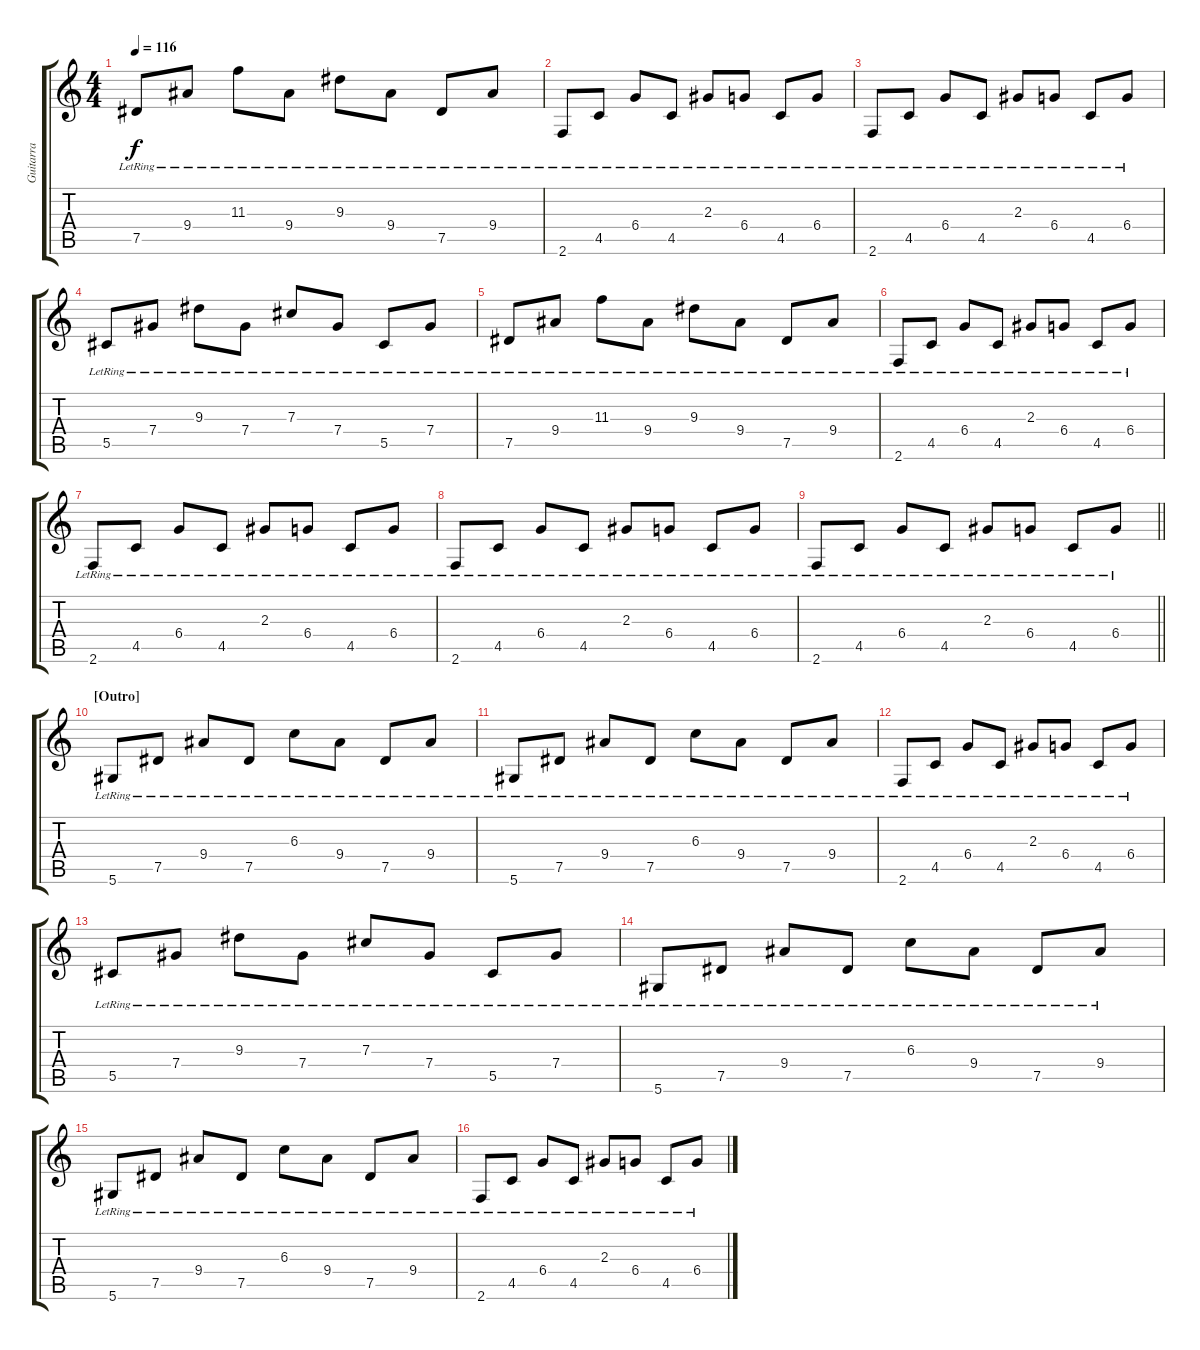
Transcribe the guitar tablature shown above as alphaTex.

\track ("Guitarra" "Guitarra") {instrument electricguitarjazz}
\staff {score tabs}
\tuning (Eb4 Bb3 Gb3 Db3 Ab2 Eb2) {hide}
\ts (4 4)
\tempo 116
\clef g2
\ks c
7.5{lr}.8{dy f} 9.4{lr}.8 11.3{lr}.8 9.4{lr}.8 9.3{lr}.8 9.4{lr}.8 7.5{lr}.8 9.4{lr}.8 |
2.6{lr}.8 4.5{lr}.8 6.4{lr}.8 4.5{lr}.8 2.3{lr}.8 6.4{lr}.8 4.5{lr}.8 6.4{lr}.8 |
2.6{lr}.8 4.5{lr}.8 6.4{lr}.8 4.5{lr}.8 2.3{lr}.8 6.4{lr}.8 4.5{lr}.8 6.4{lr}.8 |
5.5{lr}.8 7.4{lr}.8 9.3{lr}.8 7.4{lr}.8 7.3{lr}.8 7.4{lr}.8 5.5{lr}.8 7.4{lr}.8 |
7.5{lr}.8 9.4{lr}.8 11.3{lr}.8 9.4{lr}.8 9.3{lr}.8 9.4{lr}.8 7.5{lr}.8 9.4{lr}.8 |
2.6{lr}.8 4.5{lr}.8 6.4{lr}.8 4.5{lr}.8 2.3{lr}.8 6.4{lr}.8 4.5{lr}.8 6.4{lr}.8 |
2.6{lr}.8 4.5{lr}.8 6.4{lr}.8 4.5{lr}.8 2.3{lr}.8 6.4{lr}.8 4.5{lr}.8 6.4{lr}.8 |
2.6{lr}.8 4.5{lr}.8 6.4{lr}.8 4.5{lr}.8 2.3{lr}.8 6.4{lr}.8 4.5{lr}.8 6.4{lr}.8 |
\barLineRight lightlight
2.6{lr}.8 4.5{lr}.8 6.4{lr}.8 4.5{lr}.8 2.3{lr}.8 6.4{lr}.8 4.5{lr}.8 6.4{lr}.8 |
\section ("" "[Outro]")
5.6{lr}.8 7.5{lr}.8 9.4{lr}.8 7.5{lr}.8 6.3{lr}.8 9.4{lr}.8 7.5{lr}.8 9.4{lr}.8 |
5.6{lr}.8 7.5{lr}.8 9.4{lr}.8 7.5{lr}.8 6.3{lr}.8 9.4{lr}.8 7.5{lr}.8 9.4{lr}.8 |
2.6{lr}.8 4.5{lr}.8 6.4{lr}.8 4.5{lr}.8 2.3{lr}.8 6.4{lr}.8 4.5{lr}.8 6.4{lr}.8 |
5.5{lr}.8 7.4{lr}.8 9.3{lr}.8 7.4{lr}.8 7.3{lr}.8 7.4{lr}.8 5.5{lr}.8 7.4{lr}.8 |
5.6{lr}.8 7.5{lr}.8 9.4{lr}.8 7.5{lr}.8 6.3{lr}.8 9.4{lr}.8 7.5{lr}.8 9.4{lr}.8 |
5.6{lr}.8 7.5{lr}.8 9.4{lr}.8 7.5{lr}.8 6.3{lr}.8 9.4{lr}.8 7.5{lr}.8 9.4{lr}.8 |
2.6{lr}.8 4.5{lr}.8 6.4{lr}.8 4.5{lr}.8 2.3{lr}.8 6.4{lr}.8 4.5{lr}.8 6.4{lr}.8
